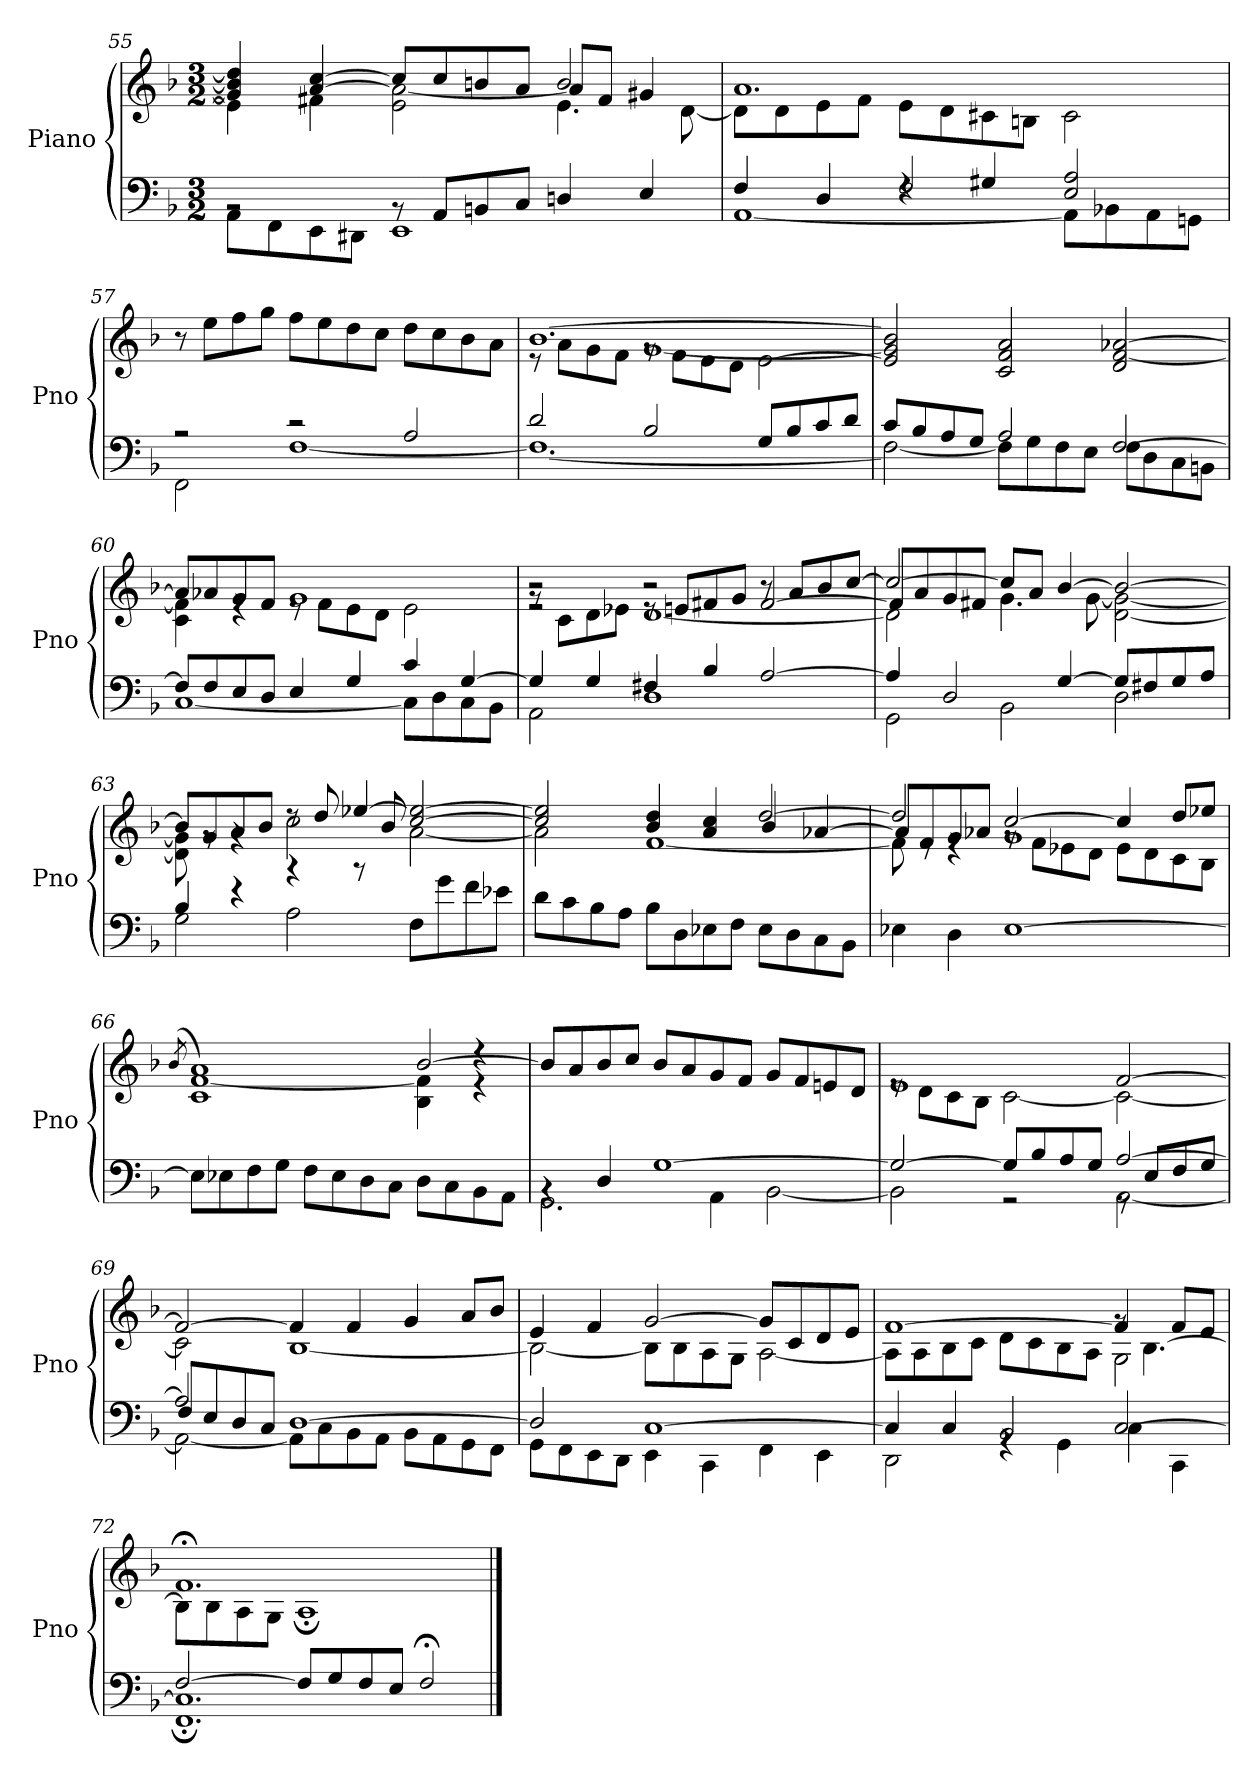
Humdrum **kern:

**kern	**kern
*part1	*part1
*staff2	*staff1
*I"Piano	*
*I'Pno	*
!!LO:LB:g=z
*clefF4	*clefG2
*k[b-]	*k[b-]
*M3/2	*M3/2
=55	=55
*^	*^
*	*	*	*^
2rBB	8AA\L	4g#/] 4b/] 4dd/]	4e\]	1ryy
.	8FF\	.	.	.
.	8EE\	[4a/ [4cc/	4f#X\	.
.	8DD#X\J	.	.	.
8rBB	1EE	8cc/L]	2e\ 2a\_	.
8AA/L	.	8cc/	.	.
8BBn/	.	8bn/	.	.
8C/J	.	8a/J	.	.
4Dn/	.	2b/	4.e\	8a/L]
.	.	.	.	8f#/J
4E/	.	.	.	4g#X/
.	.	.	[8d\	.
*	*	*	*v	*v
=56	=56	=56	=56
*	*^	*	*
4F/	[1AA	2ryy	1.a	8d\L]
.	.	.	.	8d\
4D/	.	.	.	8e\
.	.	.	.	8f\J
4rF	.	2F/	.	8e\L
.	.	.	.	8d\
4G#X/	.	.	.	8c#X\
.	.	.	.	8Bn\J
2E/ 2A/	8AA\L]	2ryy	.	2c#\
.	8BB-X\	.	.	.
.	8AA\	.	.	.
.	8GGn\J	.	.	.
*	*v	*v	*	*
*	*	*v	*v
!!LO:PB:g=z
=57	=57	=57
2r	2FF\	8r
.	.	8ee\L
.	.	8ff\
.	.	8gg\J
2r	[1F	8ff\L
.	.	8ee\
.	.	8dd\
.	.	8cc\J
2A/	.	8dd\L
.	.	8cc\
.	.	8b-\
.	.	8a\J
=58	=58	=58
*	*	*^
*	*	*	*^
2d/	1.F_	[1.b-	8r	2ryy
.	.	.	8a\L	.
.	.	.	8g\	.
.	.	.	8f\J	.
2B-/	.	.	[1g	8rg
.	.	.	.	8f\L
.	.	.	.	8e\
.	.	.	.	8d\J
8G/L	.	.	.	[2e\
8B-/	.	.	.	.
8c/	.	.	.	.
8d/J	.	.	.	.
*	*	*v	*v	*v
=59	=59	=59
8c/L	2F\_	2e/] 2g/] 2b-/]
8B-/	.	.
8A/	.	.
8G/J	.	.
2A/	8F\L]	2c/ 2f/ 2a/
.	8G\	.
.	8F\	.
.	8E\J	.
[2F/	8F\L	2d/ [2f/ [2a-X/
.	8D\	.
.	8C\	.
.	8BBn\J	.
!!LO:LB:g=z
=60	=60	=60
*	*	*^
8F/L]	[1C	8a-/L]	4c\ 4f\]
8F/	.	8a-X/	.
8E/	.	8g/	4re
8D/J	.	8f/J	.
4E/	.	1g	8re
.	.	.	8f\L
4G/	.	.	8e\
.	.	.	8d\J
4c/	8C\L]	.	2e\
.	8D\	.	.
[4G/	8C\	.	.
.	8BB-\J	.	.
=61	=61	=61	=61
*	*	*	*^
4G/]	2AA\	2r	8rg	2re
.	.	.	8c\L	.
4G/	.	.	8d\	.
.	.	.	8e-X\J	.
4F#X/	1D	2r	[1d	8re
.	.	.	.	8en/L
4B-/	.	.	.	8f#X/
.	.	.	.	8g/J
[2A/	.	8r	.	[2f#/
.	.	8a/L	.	.
.	.	8b-/	.	.
.	.	[8cc/J	.	.
=62	=62	=62	=62	=62
4A/]	2GG\	2cc/_	2d\]	8f#/L]
.	.	.	.	8a/
2D/	.	.	.	8g/
.	.	.	.	8f#X/J
.	2BB-\	8cc/L]	4.g\	1ryy
.	.	8a/J	.	.
[4G/	.	[4b-/	.	.
.	.	.	[8g\	.
8G/L]	2D\	2b-/_	[2d\ 2g\_	.
8F#X/	.	.	.	.
8G/	.	.	.	.
8A/J	.	.	.	.
!!LO:LB:g=z	!!	!!
=63	=63	=63	=63	=63
4B-/	2G\	8b-/L]	8d\] 8g\]	2ryy
.	.	8g/	8rg	.
4r	.	8a/	4rg	.
.	.	8b-/J	.	.
2A\	1ryy	8rdd	2cc\	4rA
.	.	8dd/	.	.
.	.	[4ee-X/	.	8rA
.	.	.	.	8b-/
8F\L	.	[2cc/ 2ee-/_	[2a\	2ryy
8g\	.	.	.	.
8f\	.	.	.	.
8e-X\J	.	.	.	.
*v	*v	*	*	*
=64	=64	=64	=64
8d\L	2cc/] 2ee-/]	2a\]	1ryy
8c\	.	.	.
8B-\	.	.	.
8A\J	.	.	.
8B-\L	4b-/ 4dd/	[1f	.
8D\	.	.	.
8E-X\	4a/ 4cc/	.	.
8F\J	.	.	.
8E-\L	[2dd/	.	4b-/
8D\	.	.	.
8C\	.	.	[4a-X/
8BB-\J	.	.	.
!!LO:LB:g=z	!!	!!
=65	=65	=65	=65
4E-X\	2dd/]	8f\]	8a-/L]
.	.	8re	8f/
4D\	.	4re	8g/
.	.	.	8a-X/J
[1E-	[2cc/	8rg	1g
.	.	8f\L	.
.	.	8e-X\	.
.	.	8d\J	.
.	4cc/]	8e-\L	.
.	.	8d\	.
.	8dd/L	8c\	.
.	8ee-X/J	8B-\J	.
=66	=66	=66	=66
.	(>8qb-/	.	.
8E-\L]	1a)	1c [1f	4ryy
8E-X\	.	.	.
*	*	*v	*v
8F\	.	.
8G\J	.	.
8F\L	.	.
8E-\	.	.
8D\	.	.
8C\J	.	.
8D\L	[2b-/	4B-\ 4f\]
8C\	.	.
*	*	*^
8BB-\	.	4re	4rdd
8AA\J	.	.	.
*	*v	*v	*v
=67	=67
*^	*
4rBB	2.GG\	8b-/L]
.	.	8a/
4D/	.	8b-/
.	.	8cc/J
[1G	.	8b-/L
.	.	8a/
.	4AA\	8g/
.	.	8f/J
.	[2BB-\	8g/L
.	.	8f/
.	.	8en/
.	.	8d/J
!!LO:LB:g=z
=68	=68	=68
*	*^	*^
2G/_	2BB-\]	1ryy	1e	8re
.	.	.	.	8d\L
.	.	.	.	8c\
.	.	.	.	8B-\J
8G/L]	2r	.	.	[2c\
8B-/	.	.	.	.
8A/	.	.	.	.
8G/J	.	.	.	.
[2A/	[2AA\	8rGG	[2f/	2c\_
.	.	8E/L	.	.
.	.	8F/	.	.
.	.	8G/J	.	.
=69	=69	=69	=69	=69
2A/]	2AA\_	8F/L	2f/_	2c\]
.	.	8E/	.	.
.	.	8D/	.	.
.	.	8C/J	.	.
[1D	8AA\L]	1ryy	4f/]	[1B-
.	8C\	.	.	.
.	8BB-\	.	4f/	.
.	8AA\J	.	.	.
.	8BB-\L	.	4g/	.
.	8AA\	.	.	.
.	8GG\	.	8a/L	.
.	8FF\J	.	8b-/J	.
*	*v	*v	*	*
=70	=70	=70	=70
2D/]	8GG\L	4e/	2B-\_
.	8FF\	.	.
.	8EE\	4f/	.
.	8DD\J	.	.
[1C	4EE\	[2g/	8B-\L]
.	.	.	8B-\
.	4CC\	.	8A\
.	.	.	8G\J
.	4FF\	8g/L]	[2A\
.	.	8c/	.
.	4EE\	8d/	.
.	.	8e/J	.
!!LO:LB:g=z
=71	=71	=71	=71
*	*	*	*^
4C/]	2DD\	[1f	8A\L]	1ryy
.	.	.	8A\	.
4C/	.	.	8B-\	.
.	.	.	8c\J	.
2BB-/	4rGG	.	8d\L	.
.	.	.	8c\	.
.	4GG\	.	8B-\	.
.	.	.	8A\J	.
[2C/	4C\	4f/]	2G\	8rg
.	.	.	.	[4.B-\
.	4CC\	8f/L	.	.
.	.	8e/J	.	.
*	*	*	*v	*v
=72	=72	=72	=72
[2F/	1.FF; 1.C];	1.f;<	8B-\L]
.	.	.	8B-\
.	.	.	8A\
.	.	.	8G\J
8F/L]	.	.	1A;<
8G/	.	.	.
8F/	.	.	.
8E/J	.	.	.
2F;</	.	.	.
*v	*v	*	*
*	*v	*v
==	==
*-	*-
